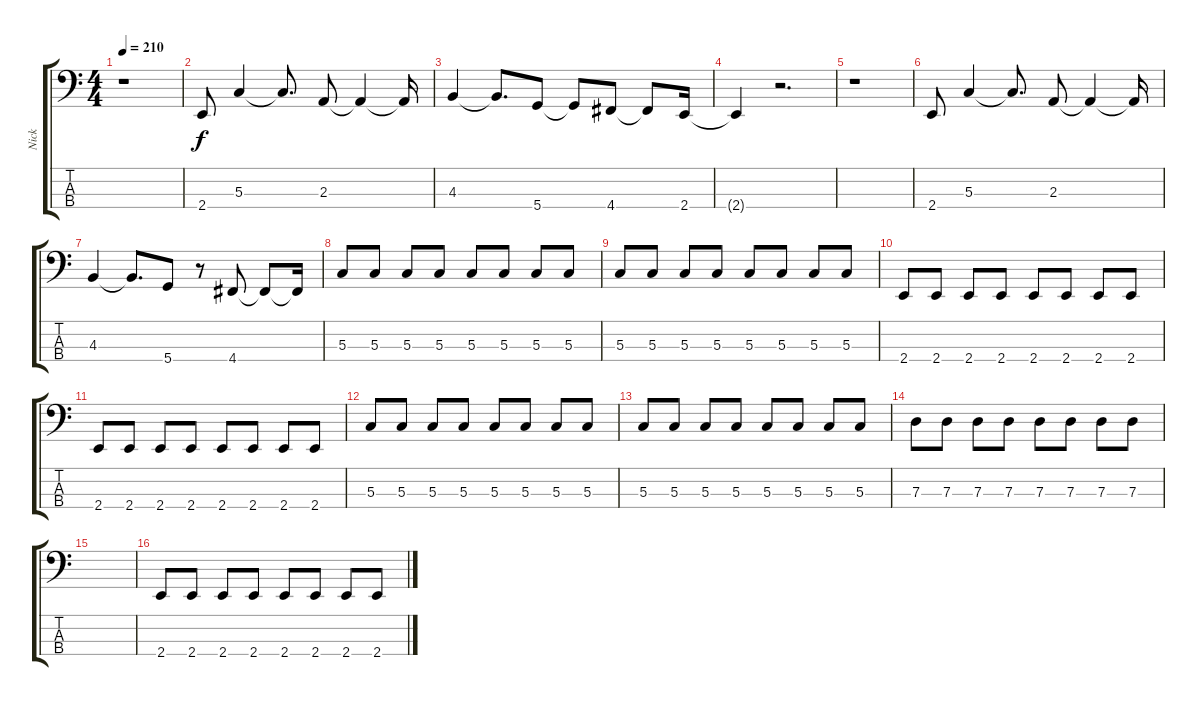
\track ("Nick" "Nick") {instrument electricbassfinger}
\staff {score tabs}
\tuning (F2 C2 G1 D1) {hide}
\ts (4 4)
\tempo 210
\clef f4
\ks c
r.1{dy f} |
2.4.8 5.3.4 5.3{t}.8{d} 2.3.8 2.3{t}.4 2.3{t}.16 |
4.3.4 4.3{t}.8{d} 5.4.8 5.4{t}.8 4.4.8 4.4{t}.8 2.4.16 |
2.4{t}.4 r.2{d} |
r.1 |
2.4.8 5.3.4 5.3{t}.8{d} 2.3.8 2.3{t}.4 2.3{t}.16 |
4.3.4 4.3{t}.8{d} 5.4.8 r.8 4.4.8 4.4{t}.8 4.4{t}.16 |
5.3.8 5.3.8 5.3.8 5.3.8 5.3.8 5.3.8 5.3.8 5.3.8 |
5.3.8 5.3.8 5.3.8 5.3.8 5.3.8 5.3.8 5.3.8 5.3.8 |
2.4.8 2.4.8 2.4.8 2.4.8 2.4.8 2.4.8 2.4.8 2.4.8 |
2.4.8 2.4.8 2.4.8 2.4.8 2.4.8 2.4.8 2.4.8 2.4.8 |
5.3.8 5.3.8 5.3.8 5.3.8 5.3.8 5.3.8 5.3.8 5.3.8 |
5.3.8 5.3.8 5.3.8 5.3.8 5.3.8 5.3.8 5.3.8 5.3.8 |
7.3.8 7.3.8 7.3.8 7.3.8 7.3.8 7.3.8 7.3.8 7.3.8 |
|
2.4.8 2.4.8 2.4.8 2.4.8 2.4.8 2.4.8 2.4.8 2.4.8
